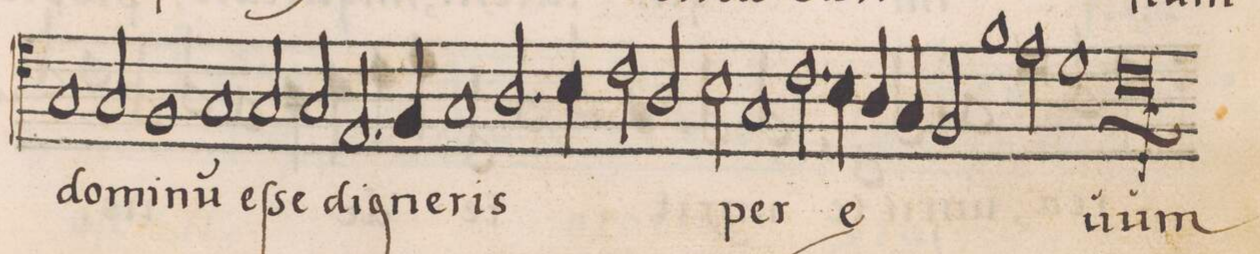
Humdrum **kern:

**kern	**text	**text
*I"ALTVS	*	*
*clefC4	*	*
*k[]	*	*
*met(C|)	*	*
*M2/1	*	*
1G	do-	.
2G/	-mi-	.
=107-	=107-	=107-
1F	-nu(m)	.
1G	.	.
=108-	=108-	=108-
2G/	eſ-	.
2G/	-se	.
2.E/	di-	.
4F/	-gne-	.
=109-	=109-	=109-
1G	-rie	.
2.A/	.	.
4B\	.	.
=110-	=110-	=110-
2c\	.	.
2A/	.	.
2B\	.	.
1G/	per	.
=111-	=111-	=111-
2.c\	.	.
4B\	e-	.
4A/	.	.
4G/	.	.
=112-	=112-	=112-
2F/	-­-	.
1f	.	.
2e\	.	.
=113-	=113-	=113-
1d	.	.
1cl	-uum	.
==	==	==
*-	*-	*-
